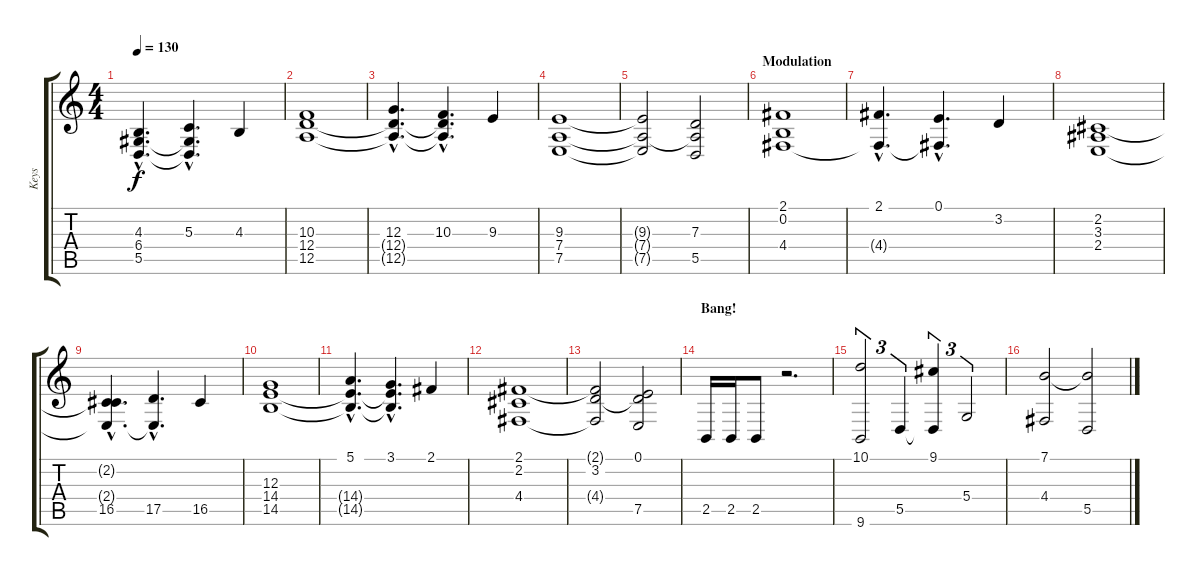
\track ("Keys" "Keys") {instrument stringensemble1}
\staff {score tabs}
\tuning (E4 B3 G3 D3 A2 D2) {hide}
\ts (4 4)
\tempo 130
\clef g2
\ks c
(4.3{hac} 6.4{hac t} 5.5{hac t}).4{d dy f} (5.3{hac} 6.4{hac t} 5.5{hac t}).4{d} 4.3.4 |
(10.3 12.4 12.5).1 |
(12.3{hac} 12.4{hac t} 12.5{hac t}).4{d} (10.3{hac} 12.4{hac t} 12.5{hac t}).4{d} 9.3.4 |
(9.3 7.4 7.5).1 |
(9.3{t} 7.4{t} 7.5{t}).2 (7.3 7.4{t} 5.5).2 |
\section ("" "Modulation")
(2.1 0.2 4.4).1{volume 12 instrument stringensemble1} |
(2.1{hac} 4.4{hac t}).4{d} (0.1{hac} 4.4{hac t}).4{d} 3.2.4 |
(2.2 3.3 2.4).1 |
(2.2{hac t} 2.4{hac t} 16.5{hac}).4{d} (2.4{hac t} 17.5{hac}).4{d} 16.5.4 |
(12.3 14.4 14.5).1 |
(5.1{hac} 14.4{hac t} 14.5{hac t}).4{d} (3.1{hac} 14.4{hac t} 14.5{hac t}).4{d} 2.1.4 |
(2.1 2.2 4.4).1 |
(2.1{t} 3.2 4.4{t}).2 (0.1 3.2{t} 7.5).2 |
\section ("" "Bang!")
2.5.16{instrument orchestrahit} 2.5.16 2.5.8 r.2{d} |
(10.1 9.6).2{tu (3 2) instrument stringensemble1} 5.5.4{tu (3 2)} (9.1 5.5{t}).4{tu (3 2)} 5.4.2{tu (3 2)} |
(7.1 4.4).2 (7.1{t} 5.5).2
